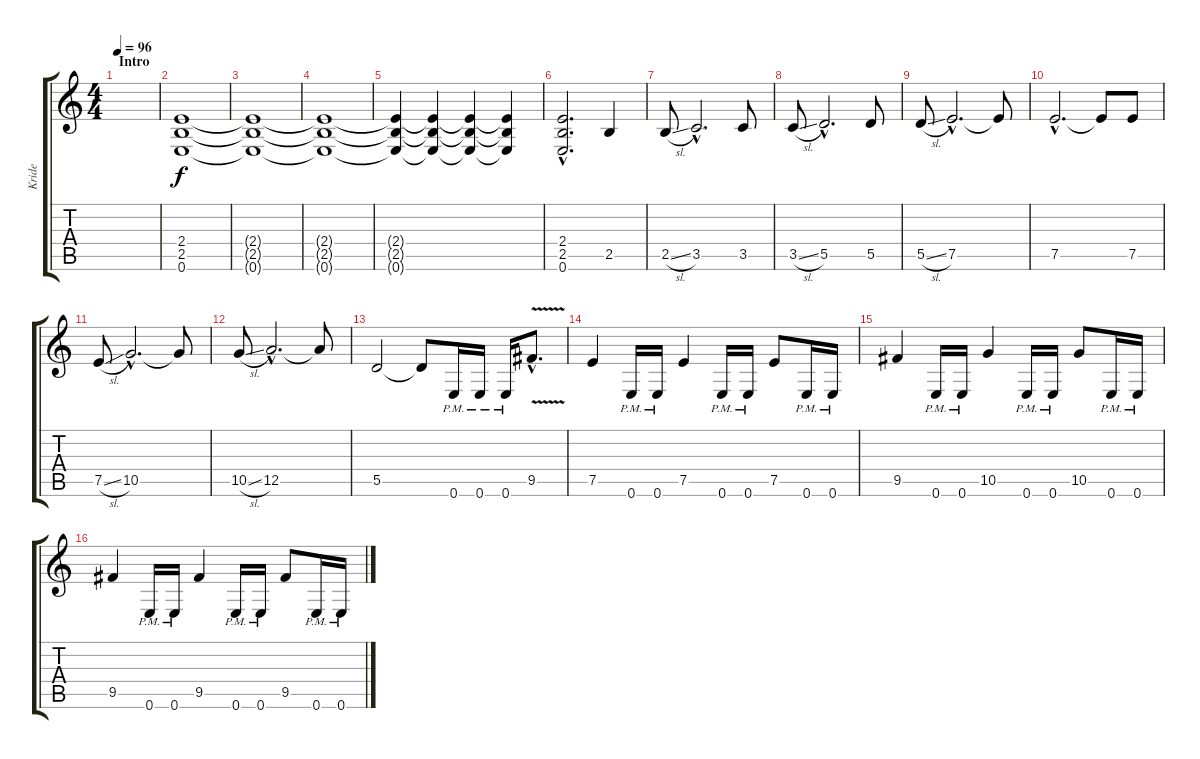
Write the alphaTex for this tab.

\track ("Kride" "Kride") {instrument distortionguitar}
\staff {score tabs}
\tuning (E4 B3 G3 D3 A2 E2) {hide}
\ts (4 4)
\section ("" "Intro")
\tempo 96
\clef g2
\ks c
|
(2.4 2.5 0.6).1 |
(2.4{t} 2.5{t} 0.6{t}).1 |
(2.4{t} 2.5{t} 0.6{t}).1 |
(2.4{t} 2.5{t} 0.6{t}).4 (2.4{t} 2.5{t} 0.6{t}).4 (2.4{t} 2.5{t} 0.6{t}).4 (2.4{t} 2.5{t} 0.6{t}).4 |
(2.4{hac} 2.5{hac} 0.6).2{d} 2.5.4 |
2.5{sl}.8 3.5{hac}.2{d} 3.5.8 |
3.5{sl}.8 5.5{hac}.2{d} 5.5.8 |
5.5{sl}.8 7.5{hac}.2{d} 7.5{t}.8 |
7.5{hac}.2{d} 7.5{t}.8 7.5.8 |
7.5{sl}.8 10.5{hac}.2{d} 10.5{t}.8 |
10.5{sl}.8 12.5{hac}.2{d} 12.5{t}.8 |
5.5.2 5.5{t}.8 0.6{pm}.16 0.6{pm}.16 0.6{pm}.16 9.5{v hac}.8{d} |
7.5.4 0.6{pm}.16 0.6{pm}.16 7.5.4 0.6{pm}.16 0.6{pm}.16 7.5.8 0.6{pm}.16 0.6{pm}.16 |
9.5.4 0.6{pm}.16 0.6{pm}.16 10.5.4 0.6{pm}.16 0.6{pm}.16 10.5.8 0.6{pm}.16 0.6{pm}.16 |
9.5.4 0.6{pm}.16 0.6{pm}.16 9.5.4 0.6{pm}.16 0.6{pm}.16 9.5.8 0.6{pm}.16 0.6{pm}.16
